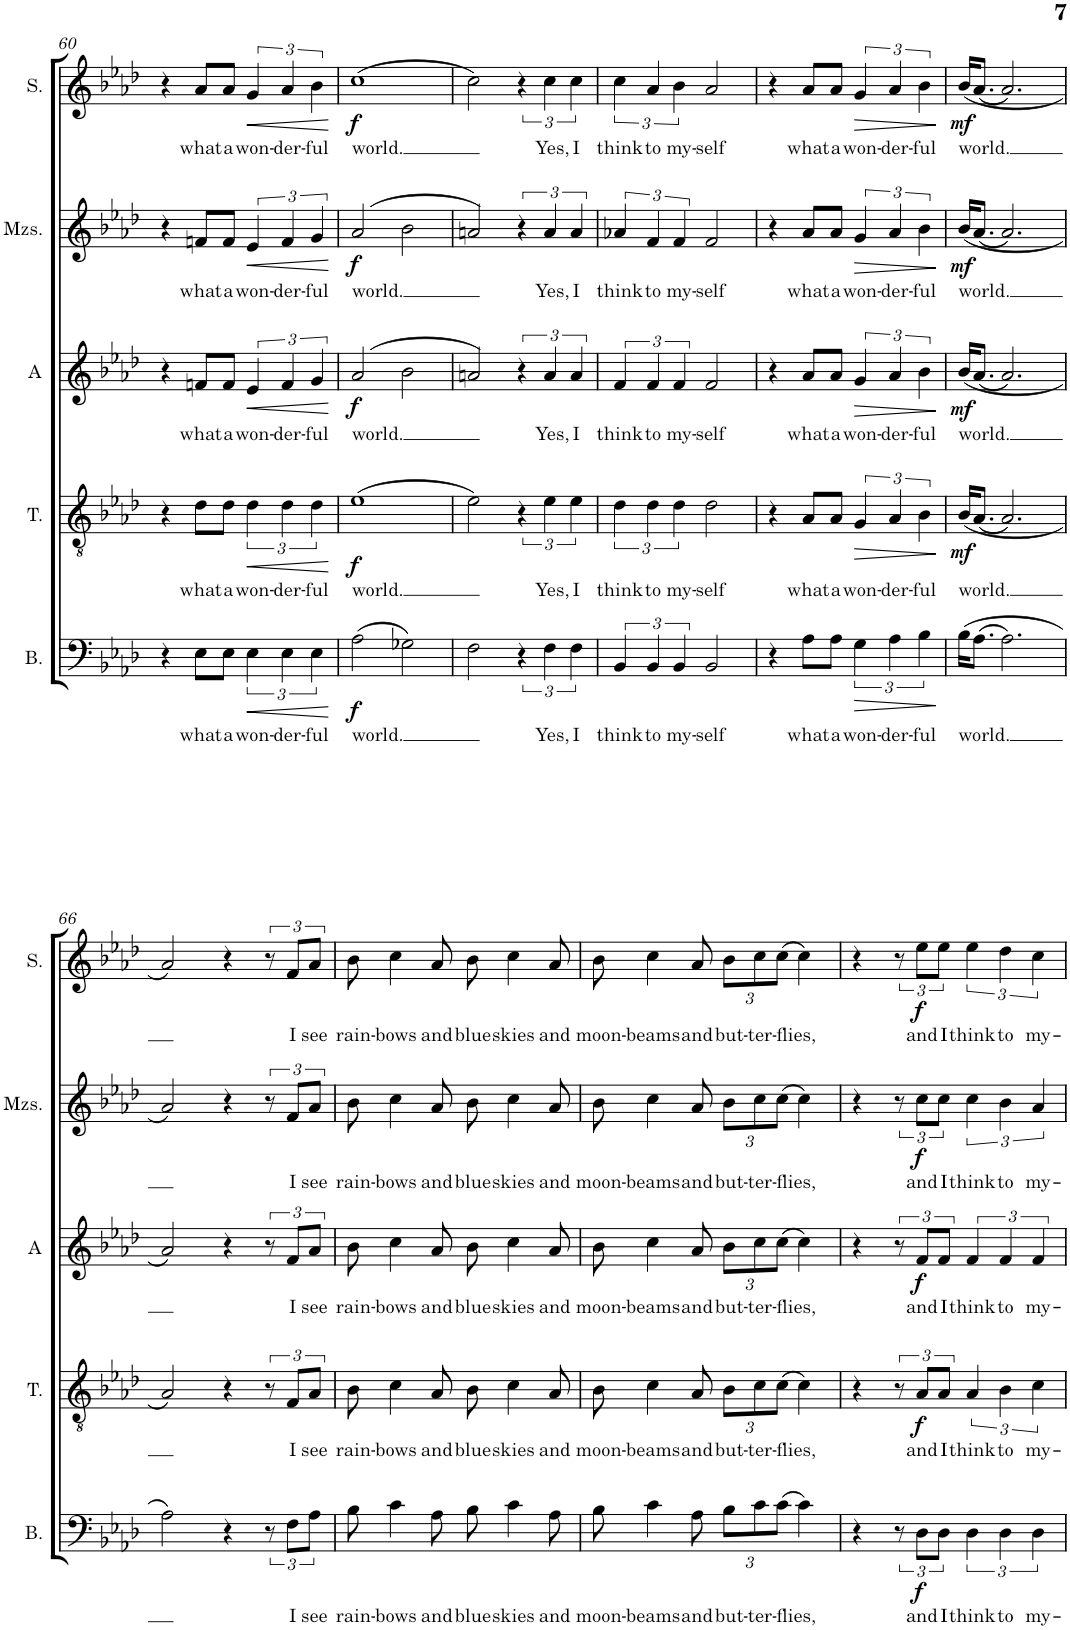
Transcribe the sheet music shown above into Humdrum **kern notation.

**kern	**text	**dynam	**kern	**text	**dynam	**kern	**text	**dynam	**kern	**text	**dynam	**kern	**text	**dynam
*part5	*part5	*part5	*part4	*part4	*part4	*part3	*part3	*part3	*part2	*part2	*part2	*part1	*part1	*part1
*staff5	*staff5	*staff5	*staff4	*staff4	*staff4	*staff3	*staff3	*staff3	*staff2	*staff2	*staff2	*staff1	*staff1	*staff1
*I"Bass	*	*	*I"Ténor	*	*	*I"A	*	*	*I"Mezzo-soprano	*	*	*I"Soprano	*	*
*I'B.	*	*	*I'T.	*	*	*I'A	*	*	*I'Mzs.	*	*	*I'S.	*	*
!!LO:PB:g=z
*clefF4	*	*	*clefGv2	*	*	*clefG2	*	*	*clefG2	*	*	*clefG2	*	*
*k[b-e-a-d-]	*	*	*k[b-e-a-d-]	*	*	*k[b-e-a-d-]	*	*	*k[b-e-a-d-]	*	*	*k[b-e-a-d-]	*	*
*M4/4	*	*	*M4/4	*	*	*M4/4	*	*	*M4/4	*	*	*M4/4	*	*
=60	=60	=60	=60	=60	=60	=60	=60	=60	=60	=60	=60	=60	=60	=60
4r	.	.	4r	.	.	4r	.	.	4r	.	.	4r	.	.
!	!LO:LY:b	!	!	!LO:LY:b	!	!	!LO:LY:b	!	!	!LO:LY:b	!	!	!LO:LY:b	!
8E-\L	what	.	8d-\L	what	.	8fn/L	what	.	8fn/L	what	.	8a-/L	what	.
!	!LO:LY:b	!	!	!LO:LY:b	!	!	!LO:LY:b	!	!	!LO:LY:b	!	!	!LO:LY:b	!
8E-\J	a	.	8d-\J	a	.	8f/J	a	.	8f/J	a	.	8a-/J	a	.
!	!LO:LY:b	!LO:HP:b	!	!LO:LY:b	!LO:HP:b	!	!LO:LY:b	!LO:HP:b	!	!LO:LY:b	!LO:HP:b	!	!LO:LY:b	!LO:HP:b
6E-\	won-	<	6d-\	won-	<	6e-/	won-	<	6e-/	won-	<	6g/	won-	<
!	!LO:LY:b	!	!	!LO:LY:b	!	!	!LO:LY:b	!	!	!LO:LY:b	!	!	!LO:LY:b	!
6E-\	-der-	.	6d-\	-der-	.	6f/	-der-	.	6f/	-der-	.	6a-/	-der-	.
!	!LO:LY:b	!	!	!LO:LY:b	!	!	!LO:LY:b	!	!	!LO:LY:b	!	!	!LO:LY:b	!
6E-\	-ful	.	6d-\	-ful	.	6g/	-ful	.	6g/	-ful	.	6b-\	-ful	.
.	.	[	.	.	[	.	.	[	.	.	[	.	.	[
=61	=61	=61	=61	=61	=61	=61	=61	=61	=61	=61	=61	=61	=61	=61
!	!LO:LY:b	!LO:DY:b	!	!LO:LY:b	!LO:DY:b	!	!LO:LY:b	!LO:DY:b	!	!LO:LY:b	!LO:DY:b	!	!LO:LY:b	!LO:DY:b
(2A-\	world.	f	(1e-	world.	f	(2a-/	world.	f	(2a-/	world.	f	(1cc	world.	f
2G-X\)	.	.	.	.	.	2b-\	.	.	2b-\	.	.	.	.	.
=62	=62	=62	=62	=62	=62	=62	=62	=62	=62	=62	=62	=62	=62	=62
2F\	.	.	2e-\)	.	.	2an/)	.	.	2an/)	.	.	2cc\)	.	.
6r	.	.	6r	.	.	6r	.	.	6r	.	.	6r	.	.
!	!LO:LY:b	!	!	!LO:LY:b	!	!	!LO:LY:b	!	!	!LO:LY:b	!	!	!LO:LY:b	!
6F\	Yes,	.	6e-\	Yes,	.	6a/	Yes,	.	6a/	Yes,	.	6cc\	Yes,	.
!	!LO:LY:b	!	!	!LO:LY:b	!	!	!LO:LY:b	!	!	!LO:LY:b	!	!	!LO:LY:b	!
6F\	I	.	6e-\	I	.	6a/	I	.	6a/	I	.	6cc\	I	.
=63	=63	=63	=63	=63	=63	=63	=63	=63	=63	=63	=63	=63	=63	=63
!	!LO:LY:b	!	!	!LO:LY:b	!	!	!LO:LY:b	!	!	!LO:LY:b	!	!	!LO:LY:b	!
6BB-/	think	.	6d-\	think	.	6f/	think	.	6a-X/	think	.	6cc\	think	.
!	!LO:LY:b	!	!	!LO:LY:b	!	!	!LO:LY:b	!	!	!LO:LY:b	!	!	!LO:LY:b	!
6BB-/	to	.	6d-\	to	.	6f/	to	.	6f/	to	.	6a-/	to	.
!	!LO:LY:b	!	!	!LO:LY:b	!	!	!LO:LY:b	!	!	!LO:LY:b	!	!	!LO:LY:b	!
6BB-/	my-	.	6d-\	my-	.	6f/	my-	.	6f/	my-	.	6b-\	my-	.
!	!LO:LY:b	!	!	!LO:LY:b	!	!	!LO:LY:b	!	!	!LO:LY:b	!	!	!LO:LY:b	!
2BB-/	-self	.	2d-\	-self	.	2f/	-self	.	2f/	-self	.	2a-/	-self	.
=64	=64	=64	=64	=64	=64	=64	=64	=64	=64	=64	=64	=64	=64	=64
4r	.	.	4r	.	.	4r	.	.	4r	.	.	4r	.	.
!	!LO:LY:b	!	!	!LO:LY:b	!	!	!LO:LY:b	!	!	!LO:LY:b	!	!	!LO:LY:b	!
8A-\L	what	.	8A-/L	what	.	8a-/L	what	.	8a-/L	what	.	8a-/L	what	.
!	!LO:LY:b	!	!	!LO:LY:b	!	!	!LO:LY:b	!	!	!LO:LY:b	!	!	!LO:LY:b	!
8A-\J	a	.	8A-/J	a	.	8a-/J	a	.	8a-/J	a	.	8a-/J	a	.
!	!LO:LY:b	!LO:HP:b	!	!LO:LY:b	!LO:HP:b	!	!LO:LY:b	!LO:HP:b	!	!LO:LY:b	!LO:HP:b	!	!LO:LY:b	!LO:HP:b
6G\	won-	>	6G/	won-	>	6g/	won-	>	6g/	won-	>	6g/	won-	>
!	!LO:LY:b	!	!	!LO:LY:b	!	!	!LO:LY:b	!	!	!LO:LY:b	!	!	!LO:LY:b	!
6A-\	-der-	.	6A-/	-der-	.	6a-/	-der-	.	6a-/	-der-	.	6a-/	-der-	.
!	!LO:LY:b	!	!	!LO:LY:b	!	!	!LO:LY:b	!	!	!LO:LY:b	!	!	!LO:LY:b	!
6B-\	-ful	.	6B-\	-ful	.	6b-\	-ful	.	6b-\	-ful	.	6b-\	-ful	.
.	.	]	.	.	]	.	.	]	.	.	]	.	.	]
=65	=65	=65	=65	=65	=65	=65	=65	=65	=65	=65	=65	=65	=65	=65
!	!LO:LY:b	!	!	!LO:LY:b	!LO:DY:b	!	!LO:LY:b	!LO:DY:b	!	!LO:LY:b	!LO:DY:b	!	!LO:LY:b	!LO:DY:b
(16B-\KL	world.	.	(16B-/KL	world.	mf	(16b-/KL	world.	mf	(16b-/KL	world.	mf	(16b-/KL	world.	mf
(8.A-\J	.	.	(8.A-/J	.	.	(8.a-/J	.	.	(8.a-/J	.	.	(8.a-/J	.	.
2.A-\)	.	.	2.A-/)	.	.	2.a-/)	.	.	2.a-/)	.	.	2.a-/)	.	.
!!LO:LB:g=z
=66	=66	=66	=66	=66	=66	=66	=66	=66	=66	=66	=66	=66	=66	=66
2A-\)	.	.	2A-/)	.	.	2a-/)	.	.	2a-/)	.	.	2a-/)	.	.
4r	.	.	4r	.	.	4r	.	.	4r	.	.	4r	.	.
12r	.	.	12r	.	.	12r	.	.	12r	.	.	12r	.	.
!	!LO:LY:b	!	!	!LO:LY:b	!	!	!LO:LY:b	!	!	!LO:LY:b	!	!	!LO:LY:b	!
12F\L	I	.	12F/L	I	.	12f/L	I	.	12f/L	I	.	12f/L	I	.
!	!LO:LY:b	!	!	!LO:LY:b	!	!	!LO:LY:b	!	!	!LO:LY:b	!	!	!LO:LY:b	!
12A-\J	see	.	12A-/J	see	.	12a-/J	see	.	12a-/J	see	.	12a-/J	see	.
=67	=67	=67	=67	=67	=67	=67	=67	=67	=67	=67	=67	=67	=67	=67
!	!LO:LY:b	!	!	!LO:LY:b	!	!	!LO:LY:b	!	!	!LO:LY:b	!	!	!LO:LY:b	!
8B-\	rain-	.	8B-\	rain-	.	8b-\	rain-	.	8b-\	rain-	.	8b-\	rain-	.
!	!LO:LY:b	!	!	!LO:LY:b	!	!	!LO:LY:b	!	!	!LO:LY:b	!	!	!LO:LY:b	!
4c\	-bows	.	4c\	-bows	.	4cc\	-bows	.	4cc\	-bows	.	4cc\	-bows	.
!	!LO:LY:b	!	!	!LO:LY:b	!	!	!LO:LY:b	!	!	!LO:LY:b	!	!	!LO:LY:b	!
8A-\	and	.	8A-/	and	.	8a-/	and	.	8a-/	and	.	8a-/	and	.
!	!LO:LY:b	!	!	!LO:LY:b	!	!	!LO:LY:b	!	!	!LO:LY:b	!	!	!LO:LY:b	!
8B-\	blue	.	8B-\	blue	.	8b-\	blue	.	8b-\	blue	.	8b-\	blue	.
!	!LO:LY:b	!	!	!LO:LY:b	!	!	!LO:LY:b	!	!	!LO:LY:b	!	!	!LO:LY:b	!
4c\	skies	.	4c\	skies	.	4cc\	skies	.	4cc\	skies	.	4cc\	skies	.
!	!LO:LY:b	!	!	!LO:LY:b	!	!	!LO:LY:b	!	!	!LO:LY:b	!	!	!LO:LY:b	!
8A-\	and	.	8A-/	and	.	8a-/	and	.	8a-/	and	.	8a-/	and	.
=68	=68	=68	=68	=68	=68	=68	=68	=68	=68	=68	=68	=68	=68	=68
!	!LO:LY:b	!	!	!LO:LY:b	!	!	!LO:LY:b	!	!	!LO:LY:b	!	!	!LO:LY:b	!
8B-\	moon-	.	8B-\	moon-	.	8b-\	moon-	.	8b-\	moon-	.	8b-\	moon-	.
!	!LO:LY:b	!	!	!LO:LY:b	!	!	!LO:LY:b	!	!	!LO:LY:b	!	!	!LO:LY:b	!
4c\	-beams	.	4c\	-beams	.	4cc\	-beams	.	4cc\	-beams	.	4cc\	-beams	.
!	!LO:LY:b	!	!	!LO:LY:b	!	!	!LO:LY:b	!	!	!LO:LY:b	!	!	!LO:LY:b	!
8A-\	and	.	8A-/	and	.	8a-/	and	.	8a-/	and	.	8a-/	and	.
*Xbrackettup	*	*	*	*	*	*	*	*	*	*	*	*	*	*
!	!LO:LY:b	!	!	!	!	!	!	!	!	!	!	!	!	!
*	*	*	*Xbrackettup	*	*	*	*	*	*	*	*	*	*	*
!	!	!	!	!LO:LY:b	!	!	!	!	!	!	!	!	!	!
*	*	*	*	*	*	*Xbrackettup	*	*	*	*	*	*	*	*
!	!	!	!	!	!	!	!LO:LY:b	!	!	!	!	!	!	!
*	*	*	*	*	*	*	*	*	*Xbrackettup	*	*	*	*	*
!	!	!	!	!	!	!	!	!	!	!LO:LY:b	!	!	!	!
*	*	*	*	*	*	*	*	*	*	*	*	*Xbrackettup	*	*
!	!	!	!	!	!	!	!	!	!	!	!	!	!LO:LY:b	!
12B-\L	but-	.	12B-\L	but-	.	12b-\L	but-	.	12b-\L	but-	.	12b-\L	but-	.
!	!LO:LY:b	!	!	!LO:LY:b	!	!	!LO:LY:b	!	!	!LO:LY:b	!	!	!LO:LY:b	!
12c\	-ter-	.	12c\	-ter-	.	12cc\	-ter-	.	12cc\	-ter-	.	12cc\	-ter-	.
!	!LO:LY:b	!	!	!LO:LY:b	!	!	!LO:LY:b	!	!	!LO:LY:b	!	!	!LO:LY:b	!
(12c\J	-flies,	.	(12c\J	-flies,	.	(12cc\J	-flies,	.	(12cc\J	-flies,	.	(12cc\J	-flies,	.
4c\)	.	.	4c\)	.	.	4cc\)	.	.	4cc\)	.	.	4cc\)	.	.
=69	=69	=69	=69	=69	=69	=69	=69	=69	=69	=69	=69	=69	=69	=69
4r	.	.	4r	.	.	4r	.	.	4r	.	.	4r	.	.
*brackettup	*	*	*brackettup	*	*	*brackettup	*	*	*brackettup	*	*	*brackettup	*	*
12r	.	.	12r	.	.	12r	.	.	12r	.	.	12r	.	.
!	!LO:LY:b	!LO:DY:b	!	!LO:LY:b	!LO:DY:b	!	!LO:LY:b	!LO:DY:b	!	!LO:LY:b	!LO:DY:b	!	!LO:LY:b	!LO:DY:b
12D-\L	and	f	12A-/L	and	f	12f/L	and	f	12cc\L	and	f	12ee-\L	and	f
!	!LO:LY:b	!	!	!LO:LY:b	!	!	!LO:LY:b	!	!	!LO:LY:b	!	!	!LO:LY:b	!
12D-\J	I	.	12A-/J	I	.	12f/J	I	.	12cc\J	I	.	12ee-\J	I	.
!	!LO:LY:b	!	!	!LO:LY:b	!	!	!LO:LY:b	!	!	!LO:LY:b	!	!	!LO:LY:b	!
6D-\	think	.	6A-/	think	.	6f/	think	.	6cc\	think	.	6ee-\	think	.
!	!LO:LY:b	!	!	!LO:LY:b	!	!	!LO:LY:b	!	!	!LO:LY:b	!	!	!LO:LY:b	!
6D-\	to	.	6B-\	to	.	6f/	to	.	6b-\	to	.	6dd-\	to	.
!	!LO:LY:b	!	!	!LO:LY:b	!	!	!LO:LY:b	!	!	!LO:LY:b	!	!	!LO:LY:b	!
6D-\	my-	.	6c\	my-	.	6f/	my-	.	6a-/	my-	.	6cc\	my-	.
=	=	=	=	=	=	=	=	=	=	=	=	=	=	=
*-	*-	*-	*-	*-	*-	*-	*-	*-	*-	*-	*-	*-	*-	*-
